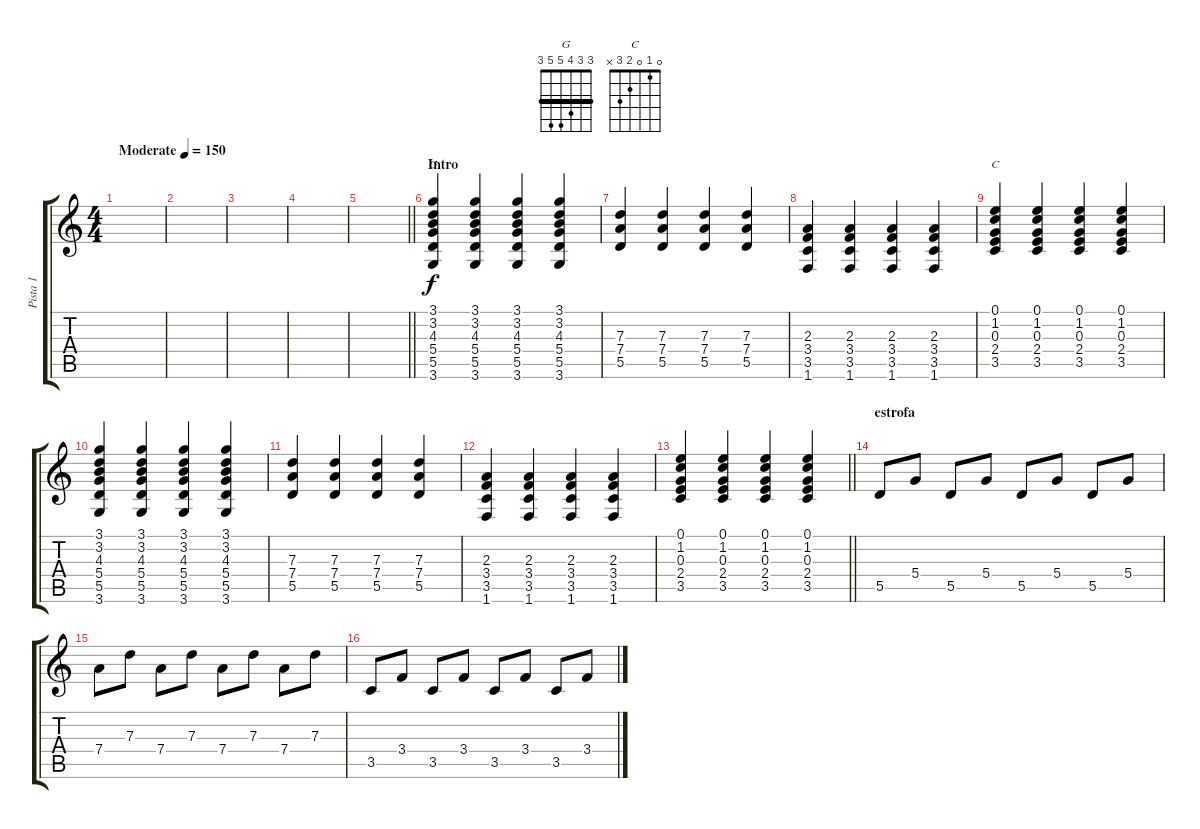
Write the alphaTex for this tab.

\track ("Pista 1" "Pista 1") {instrument overdrivenguitar}
\staff {score tabs}
\tuning (E4 B3 G3 D3 A2 E2) {hide}
\chord ("G" 3 3 4 5 5 3) {barre 3}
\chord ("C" 0 1 0 2 3 x)
\ts (4 4)
\tempo (150 "Moderate")
\clef g2
\ks c
|
|
|
|
\barLineRight lightlight
|
\section ("" "Intro")
(3.1 3.2 4.3 5.4 5.5 3.6).4{ch "G"} (3.1 3.2 4.3 5.4 5.5 3.6).4 (3.1 3.2 4.3 5.4 5.5 3.6).4 (3.1 3.2 4.3 5.4 5.5 3.6).4 |
(7.3 7.4 5.5).4 (7.3 7.4 5.5).4 (7.3 7.4 5.5).4 (7.3 7.4 5.5).4 |
(2.3 3.4 3.5 1.6).4 (2.3 3.4 3.5 1.6).4 (2.3 3.4 3.5 1.6).4 (2.3 3.4 3.5 1.6).4 |
(0.1 1.2 0.3 2.4 3.5).4{ch "C"} (0.1 1.2 0.3 2.4 3.5).4 (0.1 1.2 0.3 2.4 3.5).4 (0.1 1.2 0.3 2.4 3.5).4 |
(3.1 3.2 4.3 5.4 5.5 3.6).4 (3.1 3.2 4.3 5.4 5.5 3.6).4 (3.1 3.2 4.3 5.4 5.5 3.6).4 (3.1 3.2 4.3 5.4 5.5 3.6).4 |
(7.3 7.4 5.5).4 (7.3 7.4 5.5).4 (7.3 7.4 5.5).4 (7.3 7.4 5.5).4 |
(2.3 3.4 3.5 1.6).4 (2.3 3.4 3.5 1.6).4 (2.3 3.4 3.5 1.6).4 (2.3 3.4 3.5 1.6).4 |
\barLineRight lightlight
(0.1 1.2 0.3 2.4 3.5).4 (0.1 1.2 0.3 2.4 3.5).4 (0.1 1.2 0.3 2.4 3.5).4 (0.1 1.2 0.3 2.4 3.5).4 |
\section ("" "estrofa")
5.5.8 5.4.8 5.5.8 5.4.8 5.5.8 5.4.8 5.5.8 5.4.8 |
7.4.8 7.3.8 7.4.8 7.3.8 7.4.8 7.3.8 7.4.8 7.3.8 |
3.5.8 3.4.8 3.5.8 3.4.8 3.5.8 3.4.8 3.5.8 3.4.8
